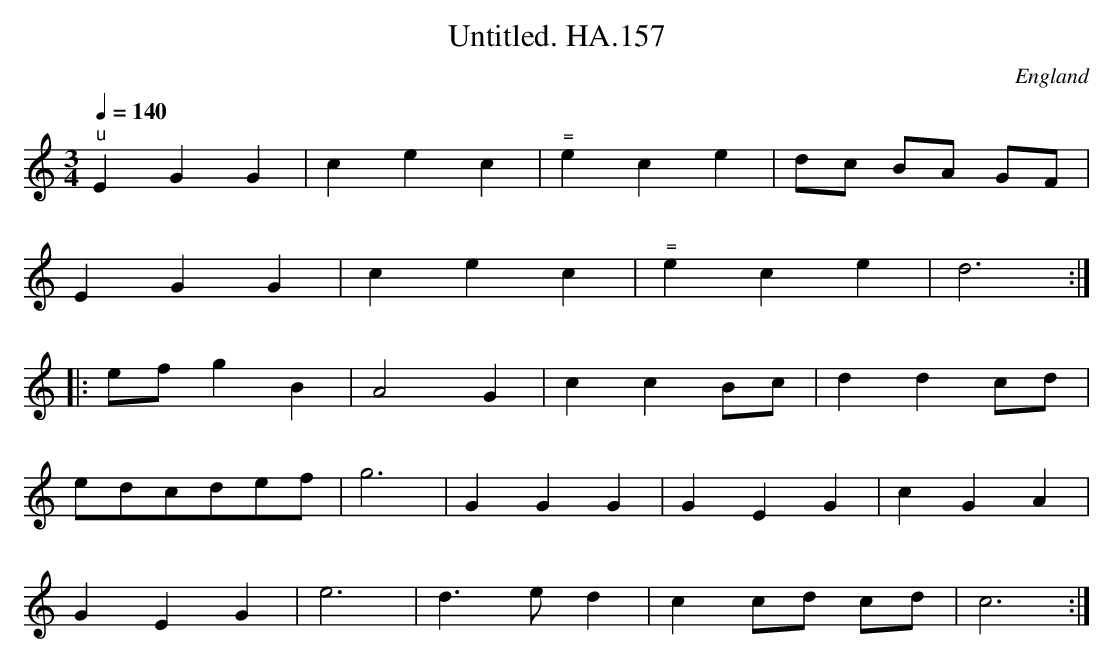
X:1
T:Untitled. HA.157
L:1/8
M:3/4
O:England
Q:1/4=140
K:C
"^u"E2G2G2|c2e2c2|"^="e2c2e2|dc BA GF|!
E2G2G2|c2e2c2|"^="e2c2e2|d6:|!
|:ef g2B2|A4G2|c2c2 Bc|d2d2 cd|!
edcdef|g6|G2G2G2|G2E2G2|c2G2A2|!
G2E2G2|e6|d3ed2|c2 cd cd|c6:|
